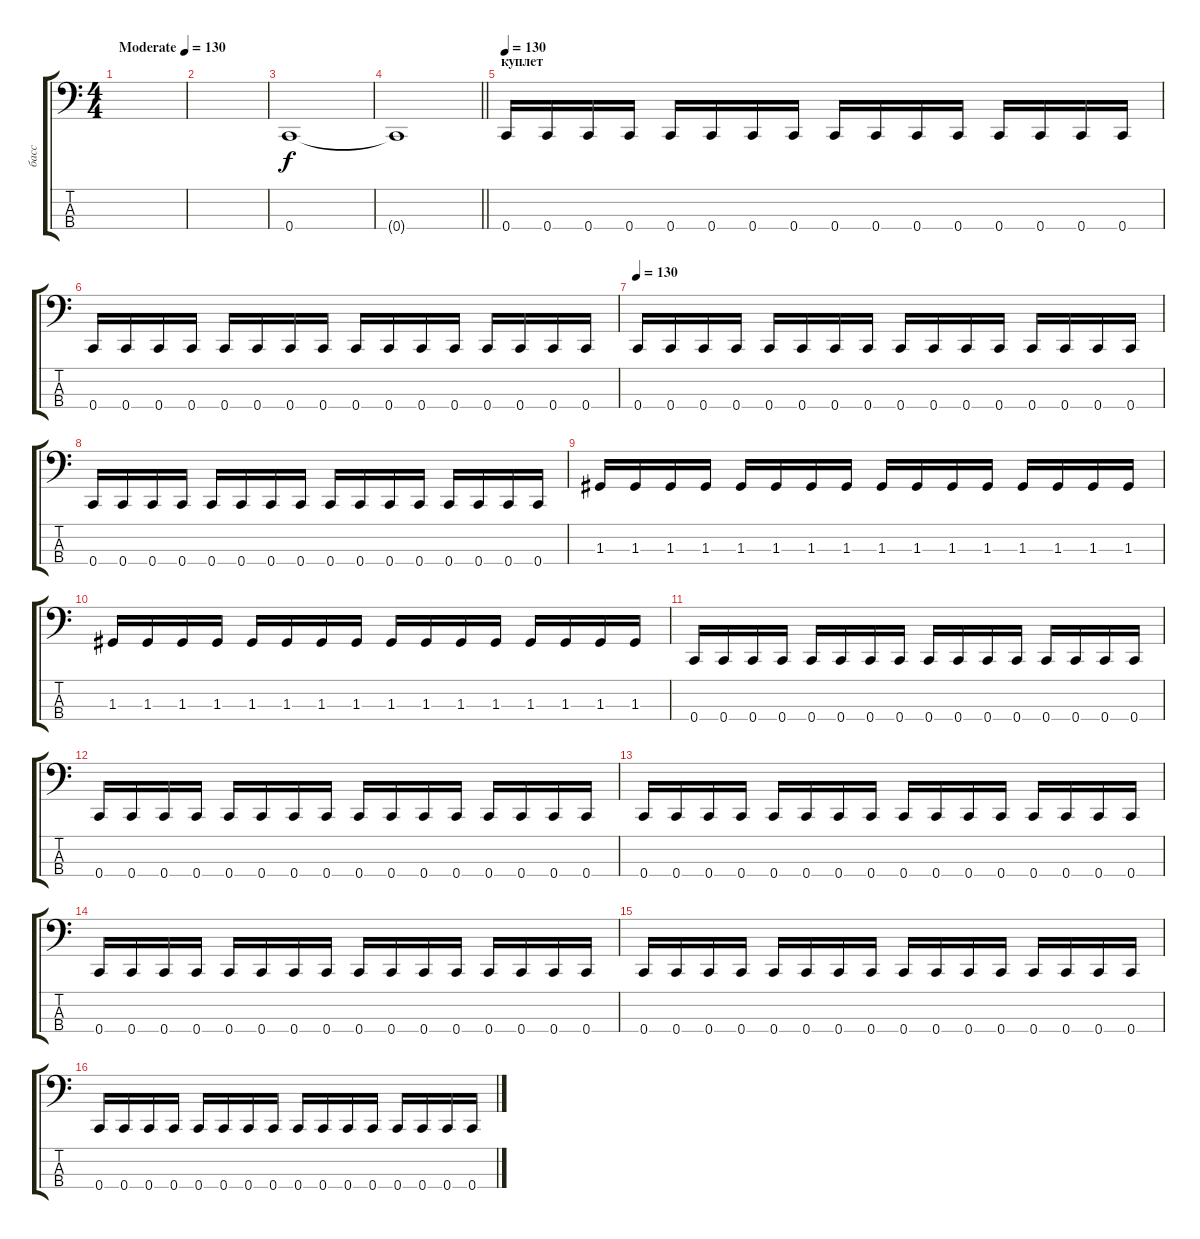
\track ("басс" "басс") {instrument electricbassfinger}
\staff {score tabs}
\tuning (F2 C2 G1 C1) {hide}
\ts (4 4)
\tempo (130 "Moderate")
\clef f4
\ks c
|
|
0.4.1 |
\barLineRight lightlight
0.4{t}.1 |
\section ("" "куплет")
\tempo 130
0.4.16 0.4.16 0.4.16 0.4.16 0.4.16 0.4.16 0.4.16 0.4.16 0.4.16 0.4.16 0.4.16 0.4.16 0.4.16 0.4.16 0.4.16 0.4.16 |
0.4.16 0.4.16 0.4.16 0.4.16 0.4.16 0.4.16 0.4.16 0.4.16 0.4.16 0.4.16 0.4.16 0.4.16 0.4.16 0.4.16 0.4.16 0.4.16 |
\tempo 130
0.4.16 0.4.16 0.4.16 0.4.16 0.4.16 0.4.16 0.4.16 0.4.16 0.4.16 0.4.16 0.4.16 0.4.16 0.4.16 0.4.16 0.4.16 0.4.16 |
0.4.16 0.4.16 0.4.16 0.4.16 0.4.16 0.4.16 0.4.16 0.4.16 0.4.16 0.4.16 0.4.16 0.4.16 0.4.16 0.4.16 0.4.16 0.4.16 |
1.3.16 1.3.16 1.3.16 1.3.16 1.3.16 1.3.16 1.3.16 1.3.16 1.3.16 1.3.16 1.3.16 1.3.16 1.3.16 1.3.16 1.3.16 1.3.16 |
1.3.16 1.3.16 1.3.16 1.3.16 1.3.16 1.3.16 1.3.16 1.3.16 1.3.16 1.3.16 1.3.16 1.3.16 1.3.16 1.3.16 1.3.16 1.3.16 |
0.4.16 0.4.16 0.4.16 0.4.16 0.4.16 0.4.16 0.4.16 0.4.16 0.4.16 0.4.16 0.4.16 0.4.16 0.4.16 0.4.16 0.4.16 0.4.16 |
0.4.16 0.4.16 0.4.16 0.4.16 0.4.16 0.4.16 0.4.16 0.4.16 0.4.16 0.4.16 0.4.16 0.4.16 0.4.16 0.4.16 0.4.16 0.4.16 |
0.4.16 0.4.16 0.4.16 0.4.16 0.4.16 0.4.16 0.4.16 0.4.16 0.4.16 0.4.16 0.4.16 0.4.16 0.4.16 0.4.16 0.4.16 0.4.16 |
0.4.16 0.4.16 0.4.16 0.4.16 0.4.16 0.4.16 0.4.16 0.4.16 0.4.16 0.4.16 0.4.16 0.4.16 0.4.16 0.4.16 0.4.16 0.4.16 |
0.4.16 0.4.16 0.4.16 0.4.16 0.4.16 0.4.16 0.4.16 0.4.16 0.4.16 0.4.16 0.4.16 0.4.16 0.4.16 0.4.16 0.4.16 0.4.16 |
0.4.16 0.4.16 0.4.16 0.4.16 0.4.16 0.4.16 0.4.16 0.4.16 0.4.16 0.4.16 0.4.16 0.4.16 0.4.16 0.4.16 0.4.16 0.4.16
